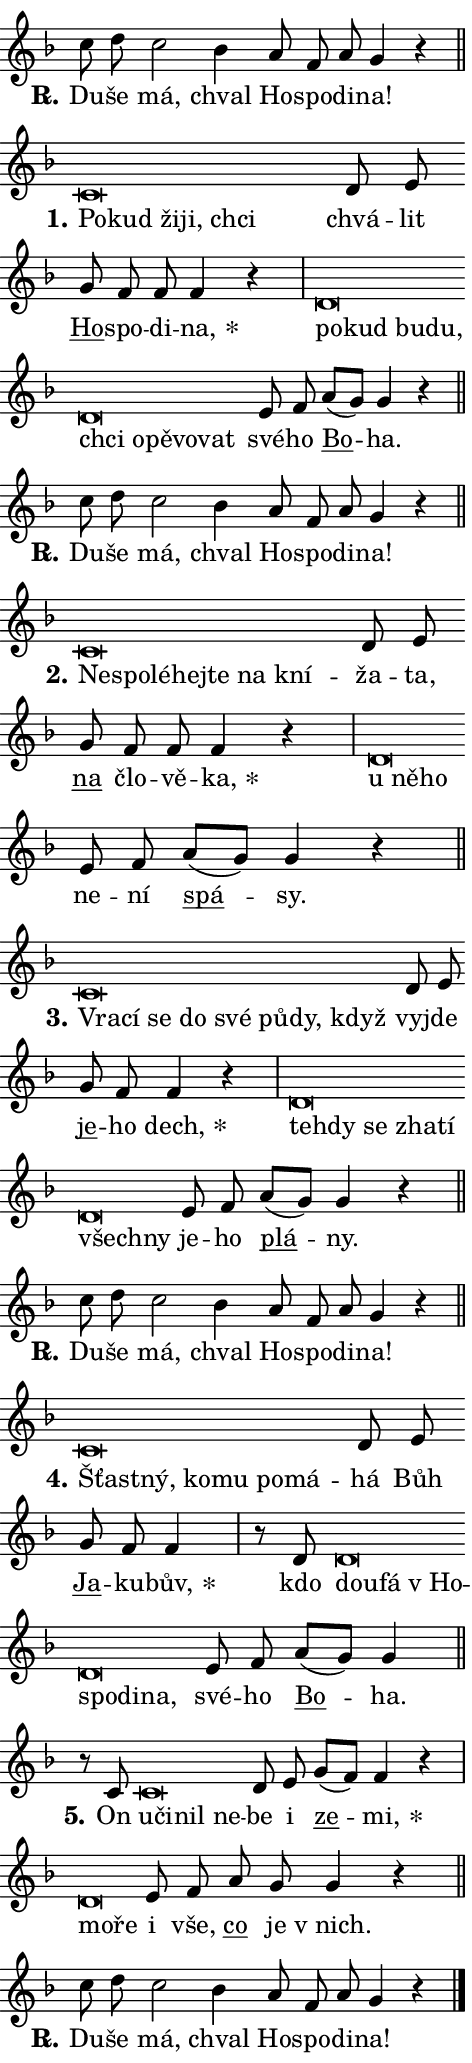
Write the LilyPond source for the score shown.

\version "2.24.0"
\header { tagline = "" }
\paper {
  indent = 0\cm
  top-margin = 0\cm
  right-margin = 0.13\cm % to fit lyric hyphens
  bottom-margin = 0\cm
  left-margin = 0\cm
  paper-width = 8\cm
  page-breaking = #ly:one-page-breaking
  system-system-spacing.basic-distance = #11
  score-system-spacing.basic-distance = #11
  ragged-last = ##f
}


%% Author: Thomas Morley
%% https://lists.gnu.org/archive/html/lilypond-user/2020-05/msg00002.html
#(define (line-position grob)
"Returns position of @var[grob} in current system:
   @code{'start}, if at first time-step
   @code{'end}, if at last time-step
   @code{'middle} otherwise
"
  (let* ((col (ly:item-get-column grob))
         (ln (ly:grob-object col 'left-neighbor))
         (rn (ly:grob-object col 'right-neighbor))
         (col-to-check-left (if (ly:grob? ln) ln col))
         (col-to-check-right (if (ly:grob? rn) rn col))
         (break-dir-left
           (and
             (ly:grob-property col-to-check-left 'non-musical #f)
             (ly:item-break-dir col-to-check-left)))
         (break-dir-right
           (and
             (ly:grob-property col-to-check-right 'non-musical #f)
             (ly:item-break-dir col-to-check-right))))
        (cond ((eqv? 1 break-dir-left) 'start)
              ((eqv? -1 break-dir-right) 'end)
              (else 'middle))))

#(define (tranparent-at-line-position vctor)
  (lambda (grob)
  "Relying on @code{line-position} select the relevant enry from @var{vctor}.
Used to determine transparency,"
    (case (line-position grob)
      ((end) (not (vector-ref vctor 0)))
      ((middle) (not (vector-ref vctor 1)))
      ((start) (not (vector-ref vctor 2))))))

noteHeadBreakVisibility =
#(define-music-function (break-visibility)(vector?)
"Makes @code{NoteHead}s transparent relying on @var{break-visibility}"
#{
  \override NoteHead.transparent =
    #(tranparent-at-line-position break-visibility)
#})

#(define delete-ledgers-for-transparent-note-heads
  (lambda (grob)
    "Reads whether a @code{NoteHead} is transparent.
If so this @code{NoteHead} is removed from @code{'note-heads} from
@var{grob}, which is supposed to be @code{LedgerLineSpanner}.
As a result ledgers are not printed for this @code{NoteHead}"
    (let* ((nhds-array (ly:grob-object grob 'note-heads))
           (nhds-list
             (if (ly:grob-array? nhds-array)
                 (ly:grob-array->list nhds-array)
                 '()))
           ;; Relies on the transparent-property being done before
           ;; Staff.LedgerLineSpanner.after-line-breaking is executed.
           ;; This is fragile ...
           (to-keep
             (remove
               (lambda (nhd)
                 (ly:grob-property nhd 'transparent #f))
               nhds-list)))
      ;; TODO find a better method to iterate over grob-arrays, similiar
      ;; to filter/remove etc for lists
      ;; For now rebuilt from scratch
      (set! (ly:grob-object grob 'note-heads)  '())
      (for-each
        (lambda (nhd)
          (ly:pointer-group-interface::add-grob grob 'note-heads nhd))
        to-keep))))

squashNotes = {
  \override NoteHead.X-extent = #'(-0.2 . 0.2)
  \override NoteHead.Y-extent = #'(-0.75 . 0)
  \override NoteHead.stencil =
    #(lambda (grob)
       (let ((pos (ly:grob-property grob 'staff-position)))
         (begin
           (if (< pos -7) (display "ERROR: Lower brevis then expected\n") (display ""))
           (if (<= pos -6) ly:text-interface::print ly:note-head::print))))
}
unSquashNotes = {
  \revert NoteHead.X-extent
  \revert NoteHead.Y-extent
  \revert NoteHead.stencil
}

hideNotes = \noteHeadBreakVisibility #begin-of-line-visible
unHideNotes = \noteHeadBreakVisibility #all-visible

% work-around for resetting accidentals
% https://lilypond.org/doc/v2.23/Documentation/notation/displaying-rhythms#unmetered-music
cadenzaMeasure = {
  \cadenzaOff
  \partial 1024 s1024
  \cadenzaOn
}

#(define-markup-command (accent layout props text) (markup?)
  "Underline accented syllable"
  (interpret-markup layout props
    #{\markup \override #'(offset . 4.3) \underline { #text }#}))

responsum = \markup \concat {
  "R" \hspace #-1.05 \path #0.1 #'((moveto 0 0.07) (lineto 0.9 0.8)) \hspace #0.05 "."
}

spaceSize = #0.6828661417322834 % exact space size for TeX Gyre Schola

\layout {
  \context {
    \Staff
    \remove "Time_signature_engraver"
    \override LedgerLineSpanner.after-line-breaking = #delete-ledgers-for-transparent-note-heads
  }
  \context {
    \Lyrics {
      \override LyricSpace.minimum-distance = \spaceSize
      \override LyricText.font-name = #"TeX Gyre Schola"
      \override LyricText.font-size = 1
      \override StanzaNumber.font-name = #"TeX Gyre Schola Bold"
      \override StanzaNumber.font-size = 1
    }
  }
  \context {
    \Score 
    \override NoteHead.text =
      #(lambda (grob) 
        (let ((pos (ly:grob-property grob 'staff-position)))
          #{\markup {
            \combine
              \halign #-0.55 \raise #(if (= pos -6) 0 0.5) \override #'(thickness . 2) \draw-line #'(3.2 . 0)
              \musicglyph "noteheads.sM1"
          }#}))
  }
}

% magnetic-lyrics.ily
%
%   written by
%     Jean Abou Samra <jean@abou-samra.fr>
%     Werner Lemberg <wl@gnu.org>
%
%   adapted by
%     Jiri Hon <jiri.hon@gmail.com>
%
% Version 2022-Apr-15

% https://www.mail-archive.com/lilypond-user@gnu.org/msg149350.html

#(define (Left_hyphen_pointer_engraver context)
   "Collect syllable-hyphen-syllable occurrences in lyrics and store
them in properties.  This engraver only looks to the left.  For
example, if the lyrics input is @code{foo -- bar}, it does the
following.

@itemize @bullet
@item
Set the @code{text} property of the @code{LyricHyphen} grob between
@q{foo} and @q{bar} to @code{foo}.

@item
Set the @code{left-hyphen} property of the @code{LyricText} grob with
text @q{foo} to the @code{LyricHyphen} grob between @q{foo} and
@q{bar}.
@end itemize

Use this auxiliary engraver in combination with the
@code{lyric-@/text::@/apply-@/magnetic-@/offset!} hook."
   (let ((hyphen #f)
         (text #f))
     (make-engraver
      (acknowledgers
       ((lyric-syllable-interface engraver grob source-engraver)
        (set! text grob)))
      (end-acknowledgers
       ((lyric-hyphen-interface engraver grob source-engraver)
        ;(when (not (grob::has-interface grob 'lyric-space-interface))
          (set! hyphen grob)));)
      ((stop-translation-timestep engraver)
       (when (and text hyphen)
         (ly:grob-set-object! text 'left-hyphen hyphen))
       (set! text #f)
       (set! hyphen #f)))))

#(define (lyric-text::apply-magnetic-offset! grob)
   "If the space between two syllables is less than the value in
property @code{LyricText@/.details@/.squash-threshold}, move the right
syllable to the left so that it gets concatenated with the left
syllable.

Use this function as a hook for
@code{LyricText@/.after-@/line-@/breaking} if the
@code{Left_@/hyphen_@/pointer_@/engraver} is active."
   (let ((hyphen (ly:grob-object grob 'left-hyphen #f)))
     (when hyphen
       (let ((left-text (ly:spanner-bound hyphen LEFT)))
         (when (grob::has-interface left-text 'lyric-syllable-interface)
           (let* ((common (ly:grob-common-refpoint grob left-text X))
                  (this-x-ext (ly:grob-extent grob common X))
                  (left-x-ext
                   (begin
                     ;; Trigger magnetism for left-text.
                     (ly:grob-property left-text 'after-line-breaking)
                     (ly:grob-extent left-text common X)))
                  ;; `delta` is the gap width between two syllables.
                  (delta (- (interval-start this-x-ext)
                            (interval-end left-x-ext)))
                  (details (ly:grob-property grob 'details))
                  (threshold (assoc-get 'squash-threshold details 0.2)))
             (when (< delta threshold)
               (let* (;; We have to manipulate the input text so that
                      ;; ligatures crossing syllable boundaries are not
                      ;; disabled.  For languages based on the Latin
                      ;; script this is essentially a beautification.
                      ;; However, for non-Western scripts it can be a
                      ;; necessity.
                      (lt (ly:grob-property left-text 'text))
                      (rt (ly:grob-property grob 'text))
                      (is-space (grob::has-interface hyphen 'lyric-space-interface))
                      (space (if is-space " " ""))
                      (extra-delta (if is-space spaceSize 0))
                      ;; Append new syllable.
                      (ltrt-space (if (and (string? lt) (string? rt))
                                (string-append lt space rt)
                                (make-concat-markup (list lt space rt))))
                      ;; Right-align `ltrt` to the right side.
                      (ltrt-space-markup (grob-interpret-markup
                               grob
                               (make-translate-markup
                                (cons (interval-length this-x-ext) 0)
                                (make-right-align-markup ltrt-space)))))
                 (begin
                   ;; Don't print `left-text`.
                   (ly:grob-set-property! left-text 'stencil #f)
                   ;; Set text and stencil (which holds all collected
                   ;; syllables so far) and shift it to the left.
                   (ly:grob-set-property! grob 'text ltrt-space)
                   (ly:grob-set-property! grob 'stencil ltrt-space-markup)
                   (ly:grob-translate-axis! grob (- (- delta extra-delta)) X))))))))))


#(define (lyric-hyphen::displace-bounds-first grob)
   ;; Make very sure this callback isn't triggered too early.
   (let ((left (ly:spanner-bound grob LEFT))
         (right (ly:spanner-bound grob RIGHT)))
     (ly:grob-property left 'after-line-breaking)
     (ly:grob-property right 'after-line-breaking)
     (ly:lyric-hyphen::print grob)))

squashThreshold = #0.4

\layout {
  \context {
    \Lyrics
    \consists #Left_hyphen_pointer_engraver
    \override LyricText.after-line-breaking =
      #lyric-text::apply-magnetic-offset!
    \override LyricHyphen.stencil = #lyric-hyphen::displace-bounds-first
    \override LyricText.details.squash-threshold = \squashThreshold
    \override LyricHyphen.minimum-distance = 0
    \override LyricHyphen.minimum-length = \squashThreshold
  }
}

squashText = \override LyricText.details.squash-threshold = 9999
unSquashText = \override LyricText.details.squash-threshold = \squashThreshold

leftText = \override LyricText.self-alignment-X = #LEFT
unLeftText = \revert LyricText.self-alignment-X

starOffset = #(lambda (grob) 
                (let ((x_offset (ly:self-alignment-interface::aligned-on-x-parent grob)))
                  (if (= x_offset 0) 0 (+ x_offset 1.2))))

star = #(define-music-function (syllable)(string?)
"Append star separator at the end of a syllable"
#{
  \once \override LyricText.X-offset = #starOffset
  \lyricmode { \markup {
    #syllable
    \override #'((font-name . "TeX Gyre Schola Bold")) \hspace #0.2 \lower #0.65 \larger "*"
  } }
#})

starAccent = #(define-music-function (syllable)(string?)
"Append star separator at the end of a syllable and make accent"
#{
  \once \override LyricText.X-offset = #starOffset
  \lyricmode { \markup {
    \accent #syllable
    \override #'((font-name . "TeX Gyre Schola Bold")) \hspace #0.2 \lower #0.65 \larger "*"
  } }
#})

breath = #(define-music-function (syllable)(string?)
"Append breathing indicator at the end of a syllable"
#{
  \lyricmode { \markup { #syllable "+" } }
#})

optionalBreath = #(define-music-function (syllable)(string?)
"Append optional breathing indicator at the end of a syllable"
#{
  \lyricmode { \markup { #syllable "(+)" } }
#})


\score {
    <<
        \new Voice = "melody" { \cadenzaOn \key f \major \relative { c''8 d c2 bes4 a8 f a g4 r \cadenzaMeasure \bar "||" \break } }
        \new Lyrics \lyricsto "melody" { \lyricmode { \set stanza = \responsum
Du -- še má, chval Ho -- spo -- di -- na! } }
    >>
    \layout {}
}

\score {
    <<
        \new Voice = "melody" { \cadenzaOn \key f \major \relative { \squashNotes c'\breve*1/16 \hideNotes \breve*1/16 \bar "" \breve*1/16 \bar "" \breve*1/16 \breve*1/16 \bar "" \unHideNotes \unSquashNotes d8 e \bar "" g f f f4 r \cadenzaMeasure \bar "|" \squashNotes d\breve*1/16 \hideNotes \breve*1/16 \bar "" \breve*1/16 \bar "" \breve*1/16 \bar "" \breve*1/16 \bar "" \breve*1/16 \bar "" \breve*1/16 \bar "" \breve*1/16 \breve*1/16 \bar "" \unHideNotes \unSquashNotes e8 f \bar "" a[( g)] g4 r \cadenzaMeasure \bar "||" \break } }
        \new Lyrics \lyricsto "melody" { \lyricmode { \set stanza = "1."
\leftText Po -- \squashText kud ži -- ji, chci \unLeftText \unSquashText chvá -- lit \markup \accent Ho -- spo -- di -- \star na, \leftText po -- \squashText kud bu -- du, chci o -- pě -- vo -- vat \unLeftText \unSquashText své -- ho \markup \accent Bo -- ha. } }
    >>
    \layout {}
}

\score {
    <<
        \new Voice = "melody" { \cadenzaOn \key f \major \relative { c''8 d c2 bes4 a8 f a g4 r \cadenzaMeasure \bar "||" \break } }
        \new Lyrics \lyricsto "melody" { \lyricmode { \set stanza = \responsum
Du -- še má, chval Ho -- spo -- di -- na! } }
    >>
    \layout {}
}

\score {
    <<
        \new Voice = "melody" { \cadenzaOn \key f \major \relative { \squashNotes c'\breve*1/16 \hideNotes \breve*1/16 \bar "" \breve*1/16 \bar "" \breve*1/16 \bar "" \breve*1/16 \bar "" \breve*1/16 \breve*1/16 \bar "" \unHideNotes \unSquashNotes d8 e \bar "" g f f f4 r \cadenzaMeasure \bar "|" \squashNotes d\breve*1/16 \hideNotes \breve*1/16 \breve*1/16 \bar "" \unHideNotes \unSquashNotes e8 f \bar "" a[( g)] g4 r \cadenzaMeasure \bar "||" \break } }
        \new Lyrics \lyricsto "melody" { \lyricmode { \set stanza = "2."
\leftText Ne -- \squashText spo -- lé -- hej -- te na kní -- \unLeftText \unSquashText ža -- ta, \markup \accent na člo -- vě -- \star ka, \leftText u \squashText ně -- ho \unLeftText \unSquashText ne -- ní \markup \accent spá -- sy. } }
    >>
    \layout {}
}

\score {
    <<
        \new Voice = "melody" { \cadenzaOn \key f \major \relative { \squashNotes c'\breve*1/16 \hideNotes \breve*1/16 \bar "" \breve*1/16 \bar "" \breve*1/16 \bar "" \breve*1/16 \bar "" \breve*1/16 \bar "" \breve*1/16 \breve*1/16 \bar "" \unHideNotes \unSquashNotes d8 e \bar "" g f f4 r \cadenzaMeasure \bar "|" \squashNotes d\breve*1/16 \hideNotes \breve*1/16 \bar "" \breve*1/16 \bar "" \breve*1/16 \bar "" \breve*1/16 \bar "" \breve*1/16 \breve*1/16 \bar "" \unHideNotes \unSquashNotes e8 f \bar "" a[( g)] g4 r \cadenzaMeasure \bar "||" \break } }
        \new Lyrics \lyricsto "melody" { \lyricmode { \set stanza = "3."
\leftText Vra -- \squashText cí se do své pů -- dy, když \unLeftText \unSquashText vyj -- de \markup \accent je -- ho \star dech, \leftText teh -- \squashText dy se zha -- tí všech -- ny \unLeftText \unSquashText je -- ho \markup \accent plá -- ny. } }
    >>
    \layout {}
}

\score {
    <<
        \new Voice = "melody" { \cadenzaOn \key f \major \relative { c''8 d c2 bes4 a8 f a g4 r \cadenzaMeasure \bar "||" \break } }
        \new Lyrics \lyricsto "melody" { \lyricmode { \set stanza = \responsum
Du -- še má, chval Ho -- spo -- di -- na! } }
    >>
    \layout {}
}

\score {
    <<
        \new Voice = "melody" { \cadenzaOn \key f \major \relative { \squashNotes c'\breve*1/16 \hideNotes \breve*1/16 \bar "" \breve*1/16 \bar "" \breve*1/16 \bar "" \breve*1/16 \breve*1/16 \bar "" \unHideNotes \unSquashNotes d8 e \bar "" g f f4 \cadenzaMeasure \bar "|" r8 d8 \squashNotes d\breve*1/16 \hideNotes \breve*1/16 \bar "" \breve*1/16 \bar "" \breve*1/16 \bar "" \breve*1/16 \breve*1/16 \bar "" \unHideNotes \unSquashNotes e8 f \bar "" a[( g)] g4 \cadenzaMeasure \bar "||" \break } }
        \new Lyrics \lyricsto "melody" { \lyricmode { \set stanza = "4."
\leftText Šťast -- \squashText ný, ko -- mu po -- má -- \unLeftText \unSquashText há Bůh \markup \accent Ja -- ku -- \star bův, kdo \leftText dou -- \squashText fá "v Ho" -- spo -- di -- na, \unLeftText \unSquashText své -- ho \markup \accent Bo -- ha. } }
    >>
    \layout {}
}

\score {
    <<
        \new Voice = "melody" { \cadenzaOn \key f \major \relative { r8 c'8 \squashNotes c\breve*1/16 \hideNotes \breve*1/16 \bar "" \breve*1/16 \breve*1/16 \bar "" \unHideNotes \unSquashNotes d8 e \bar "" g[( f)] f4 r \cadenzaMeasure \bar "|" \squashNotes d\breve*1/16 \hideNotes \breve*1/16 \bar "" \unHideNotes \unSquashNotes e8 f \bar "" a g g4 r \cadenzaMeasure \bar "||" \break } }
        \new Lyrics \lyricsto "melody" { \lyricmode { \set stanza = "5."
On \leftText u -- \squashText či -- nil ne -- \unLeftText \unSquashText be i \markup \accent ze -- \star mi, \leftText mo -- \squashText ře \unLeftText \unSquashText i vše, \markup \accent co je "v nich." } }
    >>
    \layout {}
}

\score {
    <<
        \new Voice = "melody" { \cadenzaOn \key f \major \relative { c''8 d c2 bes4 a8 f a g4 r \cadenzaMeasure \bar "||" \break } \bar "|." }
        \new Lyrics \lyricsto "melody" { \lyricmode { \set stanza = \responsum
Du -- še má, chval Ho -- spo -- di -- na! } }
    >>
    \layout {}
}
